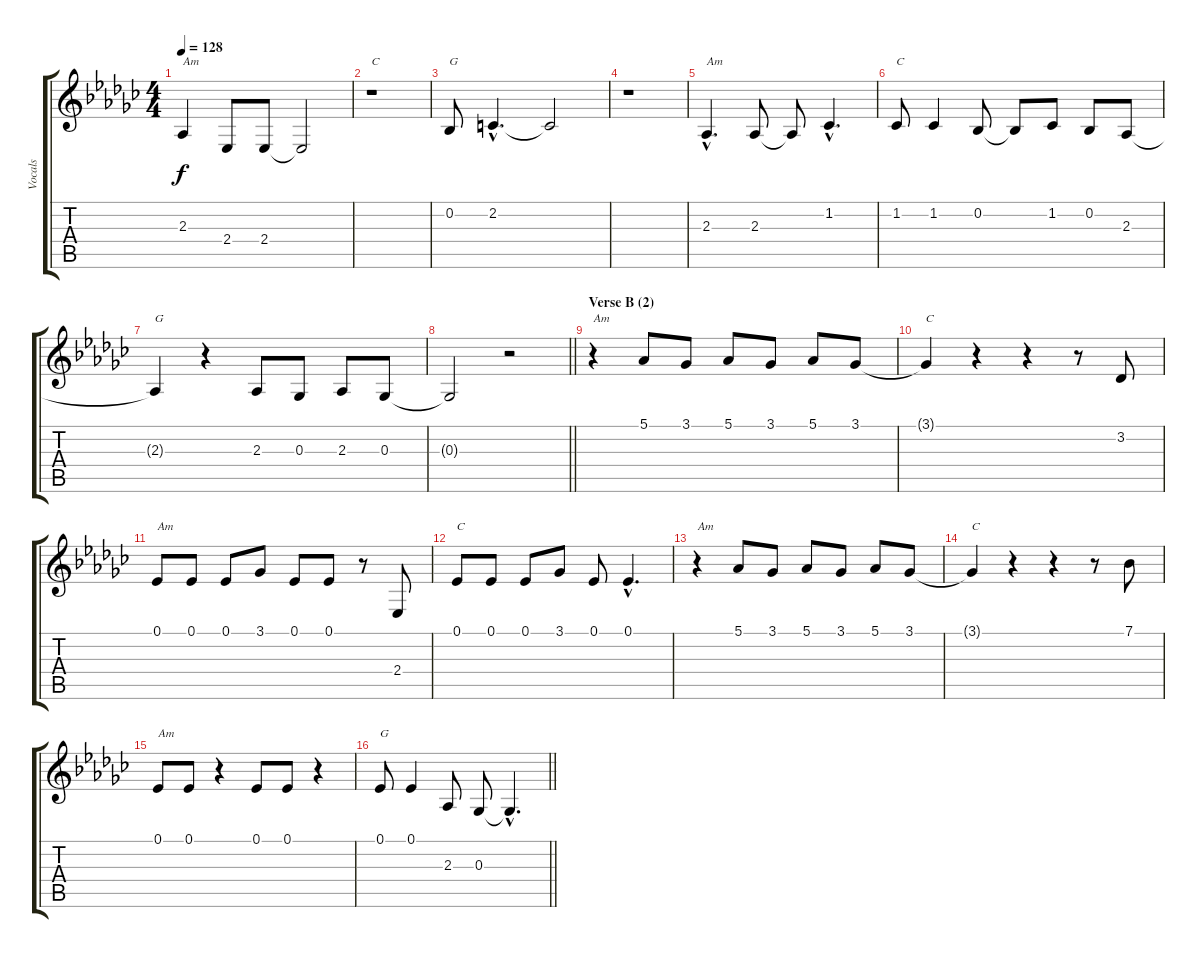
\track ("Vocals" "Vocals") {instrument sopranosax}
\staff {score tabs}
\tuning (Eb4 Bb3 Gb3 Db3 Ab2 Eb2) {hide}
\ts (4 4)
\tempo 128
\clef g2
\ks gb
2.3.4{txt "Am" dy f} 2.4.8 2.4.8 2.4{t}.2 |
r.1{txt "C"} |
0.2.8{txt "G"} 2.2{hac}.4{d} 2.2{t}.2 |
r.1 |
2.3{hac}.4{d txt "Am"} 2.3.8 2.3{t}.8 1.2{hac}.4{d} |
1.2.8{txt "C"} 1.2.4 0.2.8 0.2{t}.8 1.2.8 0.2.8 2.3.8 |
2.3{t}.4{txt "G"} r.4 2.3.8 0.3.8 2.3.8 0.3.8 |
\barLineRight lightlight
0.3{t}.2 r.2 |
\section ("" "Verse B (2)")
r.4{txt "Am"} 5.1.8 3.1.8 5.1.8 3.1.8 5.1.8 3.1.8 |
3.1{t}.4{txt "C"} r.4 r.4 r.8 3.2.8 |
0.1.8{txt "Am"} 0.1.8 0.1.8 3.1.8 0.1.8 0.1.8 r.8 2.4.8 |
0.1.8{txt "C"} 0.1.8 0.1.8 3.1.8 0.1.8 0.1{hac}.4{d} |
r.4{txt "Am"} 5.1.8 3.1.8 5.1.8 3.1.8 5.1.8 3.1.8 |
3.1{t}.4{txt "C"} r.4 r.4 r.8 7.1.8 |
0.1.8{txt "Am"} 0.1.8 r.4 0.1.8 0.1.8 r.4 |
\barLineRight lightlight
0.1.8{txt "G"} 0.1.4 2.3.8 0.3.8 0.3{hac t}.4{d}
